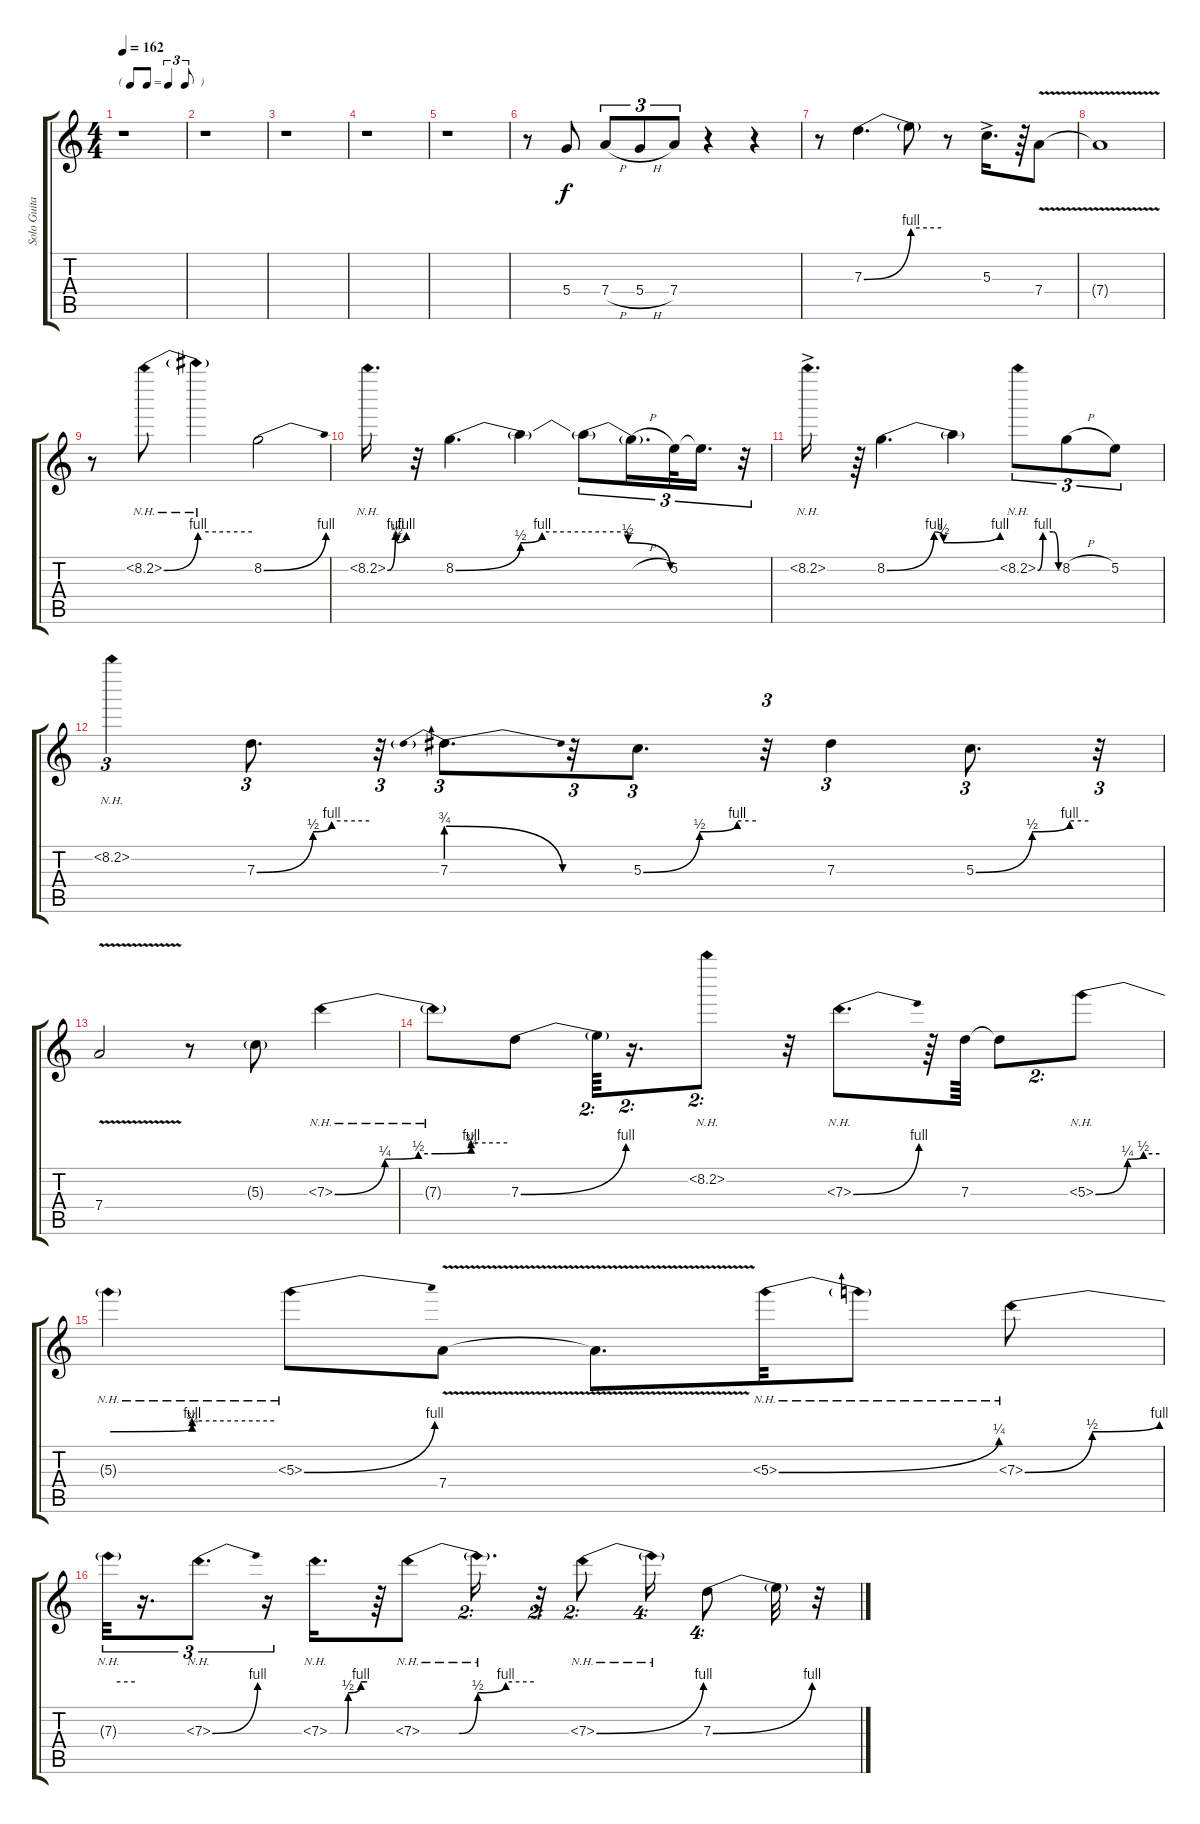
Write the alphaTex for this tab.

\track ("Solo Guitar" "Solo Guita") {instrument overdrivenguitar}
\staff {score tabs}
\tuning (E4 B3 G3 D3 A2 E2) {hide}
\ts (4 4)
\tf triplet8th
\tempo 162
\clef g2
\ks c
r.1{dy f} |
r.1 |
r.1 |
r.1 |
r.1 |
r.8 5.4.8 7.4{h}.8{tu (3 2)} 5.4{h}.8{tu (3 2)} 7.4.8{tu (3 2)} r.4 r.4 |
r.8 7.3{be (bend 0 0 60 4)}.4{d} 7.3{be (hold 0 4 60 4) t}.8 r.8 5.3{ac}.16{d} r.64 7.4{v}.8 |
7.4{v t}.1 |
r.8 8.2{be (bend 0 0 60 4) nh}.8 8.2{be (hold 0 4 60 4) nh t}.4 8.2{be (bend 0 0 60 4)}.2 |
8.2{be (custom 0 0 30 2 30 2 25 4 60 4) nh}.16{d} r.32 8.2{be (custom 0 0 0 0 30 2 30 2 40 4 60 4)}.4{d} 8.2{t}.4 8.2{be (custom 0 4 30 4 30 2 30 2 60 0 60 0) t}.8{tu (3 2)} 8.2{h t}.16{d tu (3 2)} 5.2.32{tu (3 2)} 5.2{t}.16{d tu (3 2)} r.32{tu (3 2)} |
8.2{nh ac}.16{d} r.64 8.2{be (custom 0 0 0 0 30 2 30 2 25 4 60 4)}.4{d} 8.2{t}.4 8.2{be (custom 0 0 0 0 15 4 45 4 60 0 60 0) nh}.8{tu (3 2)} 8.2{h}.8{tu (3 2)} 5.2.8{tu (3 2)} |
8.2{nh}.4{tu (3 2)} 7.3{be (custom 0 0 30 2 30 2 40 4 60 4)}.8{d tu (3 2)} r.32{tu (3 2)} 7.3{be (prebendrelease 0 3 60 0)}.8{d tu (3 2)} r.32{tu (3 2)} 5.3{be (custom 0 0 30 2 30 2 50 4 60 4)}.8{d tu (3 2)} r.32{tu (3 2)} 7.3.4{tu (3 2)} 5.3{be (custom 0 0 30 2 30 2 50 4 60 4)}.8{d tu (3 2)} r.32{tu (3 2)} |
7.4{v}.2 r.8 5.3{g}.8 7.3{be (custom 0 0 30 1 30 1 50 2 60 2) nh}.4 |
7.3{be (custom 0 2 30 3 30 3 30 4 60 4) nh t}.8 7.3{be (bend 0 0 60 4)}.8 7.3{t}.64{tu (2 -1)} r.16{d tu (2 -1)} 8.2{nh}.8{tu (2 -1)} r.32 7.3{be (bend 0 0 60 4) nh}.8{d} r.64 7.3.64 7.3{t}.8{tu (2 -1)} 5.3{be (custom 0 0 30 1 30 1 45 2 60 2) nh}.8{tu (2 -1)} |
5.3{be (custom 0 2 30 3 30 3 30 4 60 4) nh t}.4 5.3{be (bend 0 0 60 4) nh}.8 7.4{v}.8 7.4{v t}.8{d} 5.3{be (bend 0 0 60 1) nh}.32 5.3{nh t}.8 7.3{be (custom 0 0 30 2 30 2 60 4 60 4) nh}.8 |
7.3{be (hold 0 4 60 4) nh t}.32{tu (3 2)} r.16{d tu (3 2)} 7.3{be (bend 0 0 60 4) nh}.8{d tu (3 2)} r.16{tu (3 2)} 7.3{be (custom 0 0 25 0 30 2 30 2 50 4 60 4) nh}.16{d} r.64 7.3{be (custom 0 0 20 0 30 2 30 2 45 4 60 4) nh}.8 7.3{nh t}.16{d tu (2 -1)} r.32{tu (2 -1)} 7.3{be (bend 0 0 60 4) nh}.8{tu (2 -1)} 7.3{nh t}.16{tu (4 -1)} 7.3{be (bend 0 0 60 4)}.8{tu (4 -1)} 7.3{t}.32 r.32
